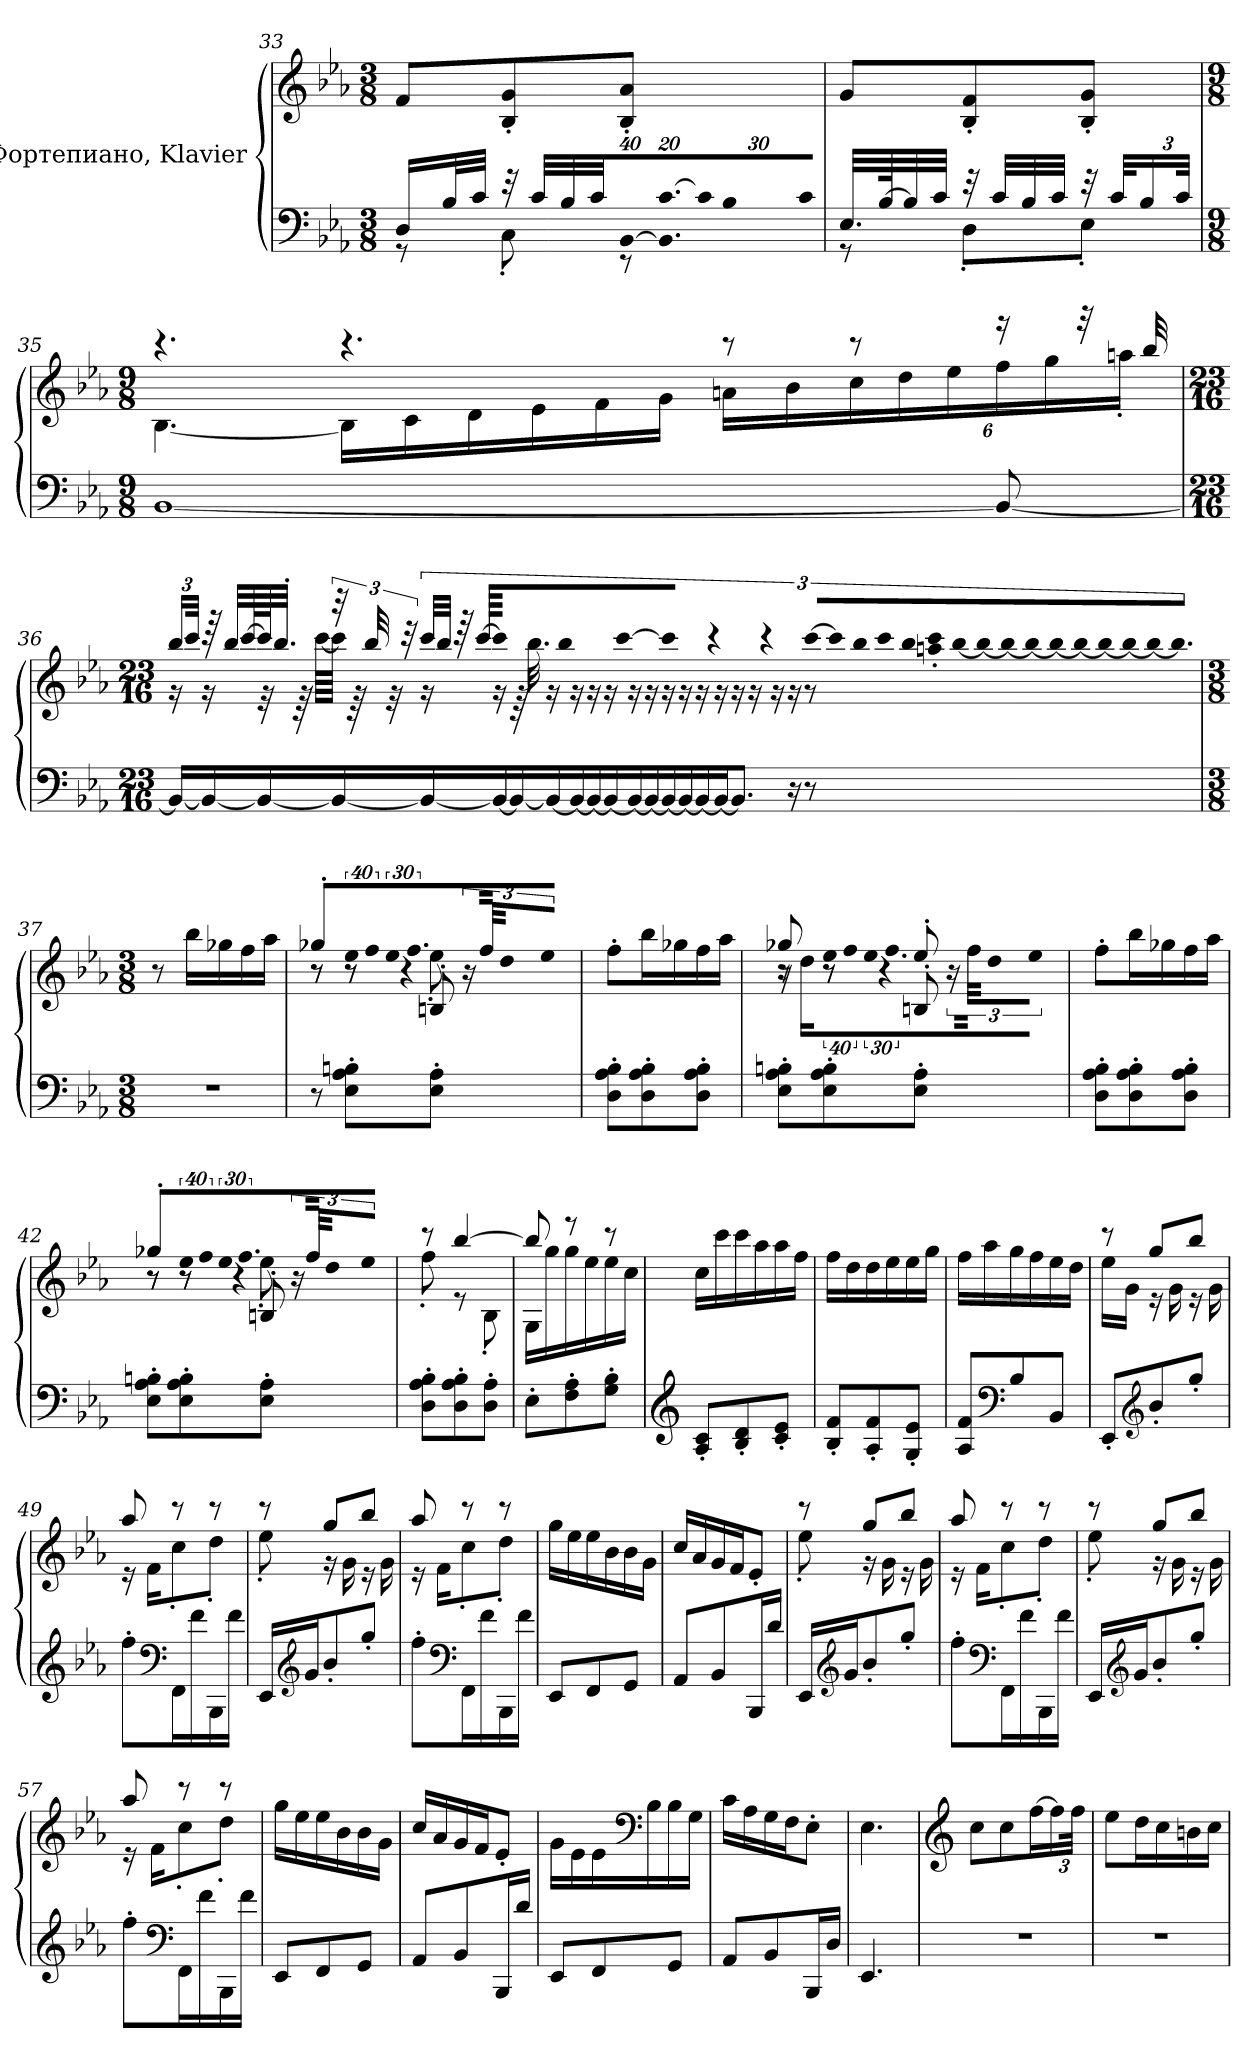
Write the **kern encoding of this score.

**kern	**kern
*part1	*part1
*staff2	*staff1
*I"Фортепиано, Klavier	*
*clefF4	*clefG2
*k[b-e-a-]	*k[b-e-a-]
*M3/8	*M3/8
=33	=33
*^	*
16D/LL	8r	8f/L
32B-/L	.	.
32c/JJJ	.	.
32r	8C'\	8B-/' 8g/'
32c/LLL	.	.
32B-/	.	.
32c/	.	.
*Xbrackettup	*	*
!LO:N:vis=32	!	!
[640%23BB-/	8r	8B-/' 8a-/'J
!LO:N:vis=64.	!	!
640%17BB-/] [640%17c/L	.	.
!LO:N:vis=256	!	!
1920%17c/JK]	.	.
!LO:N:vis=32	!	!
640%23B-/	.	.
!LO:N:vis=64	!	!
960%17c/JJJk	.	.
!!LO:LB:g=z
=34	=34	=34
32.E-/LLL	8r	8g/L
[64B-/K	.	.
32B-/]	.	.
32c/JJJ	.	.
32r	8D'\L	8B-/' 8f/'
32c/LLL	.	.
32B-/	.	.
32c/JJJ	.	.
32r	8E-'\J	8B-/' 8g/'J
32c/KLL	.	.
24B-/	.	.
48c/JJk	.	.
*v	*v	*
=35	=35
*M9/8	*M9/8
*	*^
[1BB-	4.r	[4.B-\
.	4.r	16B-\LL]
.	.	16c\
.	.	16d\
.	.	16e-\
.	.	16f\
.	.	16g\JJ
.	8r	16an\LL
.	.	16b-\
*	*	*Xbrackettup
.	8r	24cc\
.	.	24dd\
.	.	24ee-\
8BB-/_	16r	24ff\
.	.	24gg\
.	32r	.
.	.	24aan'\JJ
.	32bb-/	.
!!LO:LB:g=z	!!
=36	=36	=36
*M23/16	*M23/16	*
16BB-/LL_	24bb-/LL	16r
.	48ccc/JJk	.
16BB-/_	64r	16r
.	32bb-/LLL	.
.	[64ccc/L	.
16BB-/_	64ccc/J]	32r
.	32.bb-'/JJJ	.
.	.	64r
.	.	[64ccc\LLLL
*	*brackettup	*
16BB-/_	48r	64ccc\JJJJ]
.	.	64r
.	48bb-/	.
.	.	32r
.	48r	.
16BB-/_	48ccc/LLL	16r
.	48bb-/JJJ	.
.	96r	.
.	[96ccc/LLLL	.
16BB-/_	64ccc/J]	16r
.	32bb-/	.
.	[64ccc/L	.
16BB-/_	64ccc/JJJJ]	64r
.	64r	32.bb-\
.	64r	.
.	[64ccc/KLLL	.
16BB-/_	32ccc/]	16r
.	32bb-/	.
16BB-/_	32ccc/	16r
.	32bb-/JJ	.
16BB-/_	8aan/' 8ccc/'	16r
16BB-/_	.	16r
16BB-/_	[16bb-/L	16r
16BB-/_	16bb-/_	16r
16BB-/_	16bb-/_	16r
16BB-/_	16bb-/_	16r
16BB-/_	16bb-/_	16r
16BB-/J_	16bb-/_	16r
8.BB-/J]	16bb-/_	16r
.	16bb-/_	16r
.	16bb-/J_	16r
16r	8.bb-/J]	16r
8r	.	8r
*	*v	*v
!!LO:LB:g=z
=37	=37
*M3/8	*M3/8
4.r	8r
.	16bb-\LL
.	16gg-X\
.	16ff\
.	16aa-\JJ
=38	=38
*	*^
*	*	*^
8r	8gg-X'/L	8r	8r
!	!LO:N:vis=32	!	!
8E-\' 8A-\' 8Bn\'L	640%23ee-/LL	8r	8r
!	!LO:N:vis=32	!	!
.	640%23ff/	.	.
!	!LO:N:vis=64	!	!
.	960%17ee-/JJJk	.	.
!	!LO:N:vis=128	!	!
.	1920%17r	.	.
!	!LO:N:vis=64.	!	!
.	640%17ff/	.	.
8E-\' 8A-\'J	24r	8ee-'\	8Bn'/
.	48ff/LLL	.	.
.	32dd/	.	.
.	32ee-/JJJ	.	.
*	*v	*v	*v
=39	=39
8D\' 8A-\' 8B-\'L	8ff'\L
8D\' 8A-\' 8B-\'	16bb-\L
.	16gg-X\
8D\' 8A-\' 8B-\'J	16ff\
.	16aa-\JJ
=40	=40
*	*^
*	*	*^
8E-\' 8A-\' 8Bn\'L	8gg-X/	16r	8r
.	.	16dd\LL	.
!	!	!LO:N:vis=32	!
8E-\' 8A-\' 8B\'	8r	640%23ee-\L	8r
!	!	!LO:N:vis=32	!
.	.	640%23ff\	.
!	!	!LO:N:vis=64	!
.	.	960%17ee-\JJJk	.
!	!	!LO:N:vis=128	!
.	.	1920%17r	.
!	!	!LO:N:vis=64.	!
.	.	640%17ff\	.
8E-\' 8A-\'J	8ee-'/	24r	8Bn'/
.	.	48ff\LLL	.
.	.	32dd\	.
.	.	32ee-\JJJ	.
*	*v	*v	*v
!!LO:PB:g=z
=41	=41
8D\' 8A-\' 8B-\'L	8ff'\L
8D\' 8A-\' 8B-\'	16bb-\L
.	16gg-X\
8D\' 8A-\' 8B-\'J	16ff\
.	16aa-\JJ
=42	=42
*	*^
*	*	*^
8E-\' 8A-\' 8Bn\'L	8gg-X'/L	8r	8r
!	!LO:N:vis=32	!	!
8E-\' 8A-\' 8B\'	640%23ee-/LL	8r	8r
!	!LO:N:vis=32	!	!
.	640%23ff/	.	.
!	!LO:N:vis=64	!	!
.	960%17ee-/JJJk	.	.
!	!LO:N:vis=128	!	!
.	1920%17r	.	.
!	!LO:N:vis=64.	!	!
.	640%17ff/	.	.
8E-\' 8A-\'J	24r	8ee-'\	8Bn'/
.	48ff/LLL	.	.
.	32dd/	.	.
.	32ee-/JJJ	.	.
*	*	*v	*v
=43	=43	=43
8D\' 8A-\' 8B-\'L	8r	8ff'\
8D\' 8A-\' 8B-\'	[4bb-/	8r
8D\' 8A-\'J	.	8B-'\
=44	=44	=44
8E-'\L	8bb-/]	16G\LL
.	.	16gg\
8F\' 8A-\'	8r	16gg\
.	.	16ee-\
8G\' 8B-\'J	8r	16ee-\
.	.	16cc\JJ
*	*v	*v
=45	=45
*clefG2	*
8A-/' 8c/'L	16cc\LL
.	16ccc\
8B-/' 8d/'	16ccc\
.	16aa-\
8c/' 8e-/'J	16aa-\
.	16ff\JJ
!!LO:LB:g=z
=46	=46
8B-/' 8f/'L	16ff\LL
.	16dd\
8A-/' 8f/'	16dd\
.	16ee-\
8G/' 8e-/'J	16ee-\
.	16gg\JJ
=47	=47
8A-/ 8f/L	16ff\LL
.	16aa-\
*clefF4	*
8B-/	16gg\
.	16ff\
8BB-/J	16ee-\
.	16dd\JJ
=48	=48
*	*^
8EE-'/L	8r	16ee-\LL
.	.	16g\JJ
*clefG2	*	*
8b-'/	8gg/L	16r
.	.	16g\
8gg'/J	8bb-/J	16r
.	.	16g\
=49	=49	=49
8ff'\L	8aa-/	16r
.	.	16f\KL
*clefF4	*	*
16FF\L	8r	8cc'\
16f\	.	.
16BBB-\	8r	8dd'\J
16f\JJ	.	.
=50	=50	=50
16EE-/LL	8r	8ee-'\
*clefG2	*	*
16g/J	.	.
8b-'/	8gg/L	16r
.	.	16g\
8gg'/J	8bb-/J	16r
.	.	16g\
!!LO:LB:g=z	!!
=51	=51	=51
8ff'\L	8aa-/	16r
.	.	16f\KL
*clefF4	*	*
16FF\L	8r	8cc'\
16f\	.	.
16BBB-\	8r	8dd'\J
16f\JJ	.	.
*	*v	*v
=52	=52
8EE-/L	16gg\LL
.	16ee-\
8FF/	16ee-\
.	16b-\
8GG/J	16b-\
.	16g\JJ
=53	=53
8AA-/L	16cc/LL
.	16a-/
8BB-/	16g/
.	16f/J
16BBB-/L	8e-'/J
16d/JJ	.
=54	=54
*	*^
16EE-/LL	8r	8ee-'\
*clefG2	*	*
16g/J	.	.
8b-'/	8gg/L	16r
.	.	16g\
8gg'/J	8bb-/J	16r
.	.	16g\
=55	=55	=55
8ff'\L	8aa-/	16r
.	.	16f\KL
*clefF4	*	*
16FF\L	8r	8cc'\
16f\	.	.
16BBB-\	8r	8dd'\J
16f\JJ	.	.
!!LO:LB:g=z	!!
=56	=56	=56
16EE-/LL	8r	8ee-'\
*clefG2	*	*
16g/J	.	.
8b-'/	8gg/L	16r
.	.	16g\
8gg'/J	8bb-/J	16r
.	.	16g\
=57	=57	=57
8ff'\L	8aa-/	16r
.	.	16f\KL
*clefF4	*	*
16FF\L	8r	8cc'\
16f\	.	.
16BBB-\	8r	8dd'\J
16f\JJ	.	.
*	*v	*v
=58	=58
8EE-/L	16gg\LL
.	16ee-\
8FF/	16ee-\
.	16b-\
8GG/J	16b-\
.	16g\JJ
=59	=59
8AA-/L	16cc/LL
.	16a-/
8BB-/	16g/
.	16f/J
16BBB-/L	8e-'/J
16d/JJ	.
=60	=60
8EE-/L	16g\LL
.	16e-\
8FF/	16e-\
*	*clefF4
.	16B-\
8GG/J	16B-\
.	16G\JJ
!!LO:LB:g=z
=61	=61
8AA-/L	16c\LL
.	16A-\
8BB-/	16G\
.	16F\J
16BBB-/L	8E-'\J
16D/JJ	.
=62	=62
4.EE-/	4.E-\
=63	=63
*	*clefG2
4.r	8cc\L
.	8cc\
.	[16ff\L
*	*Xbrackettup
.	24ff\]
.	48ff\JJk
=64	=64
4.r	8ee-\L
.	16dd\L
.	16cc\
.	16bn\
.	16cc\JJ
=	=
*-	*-
